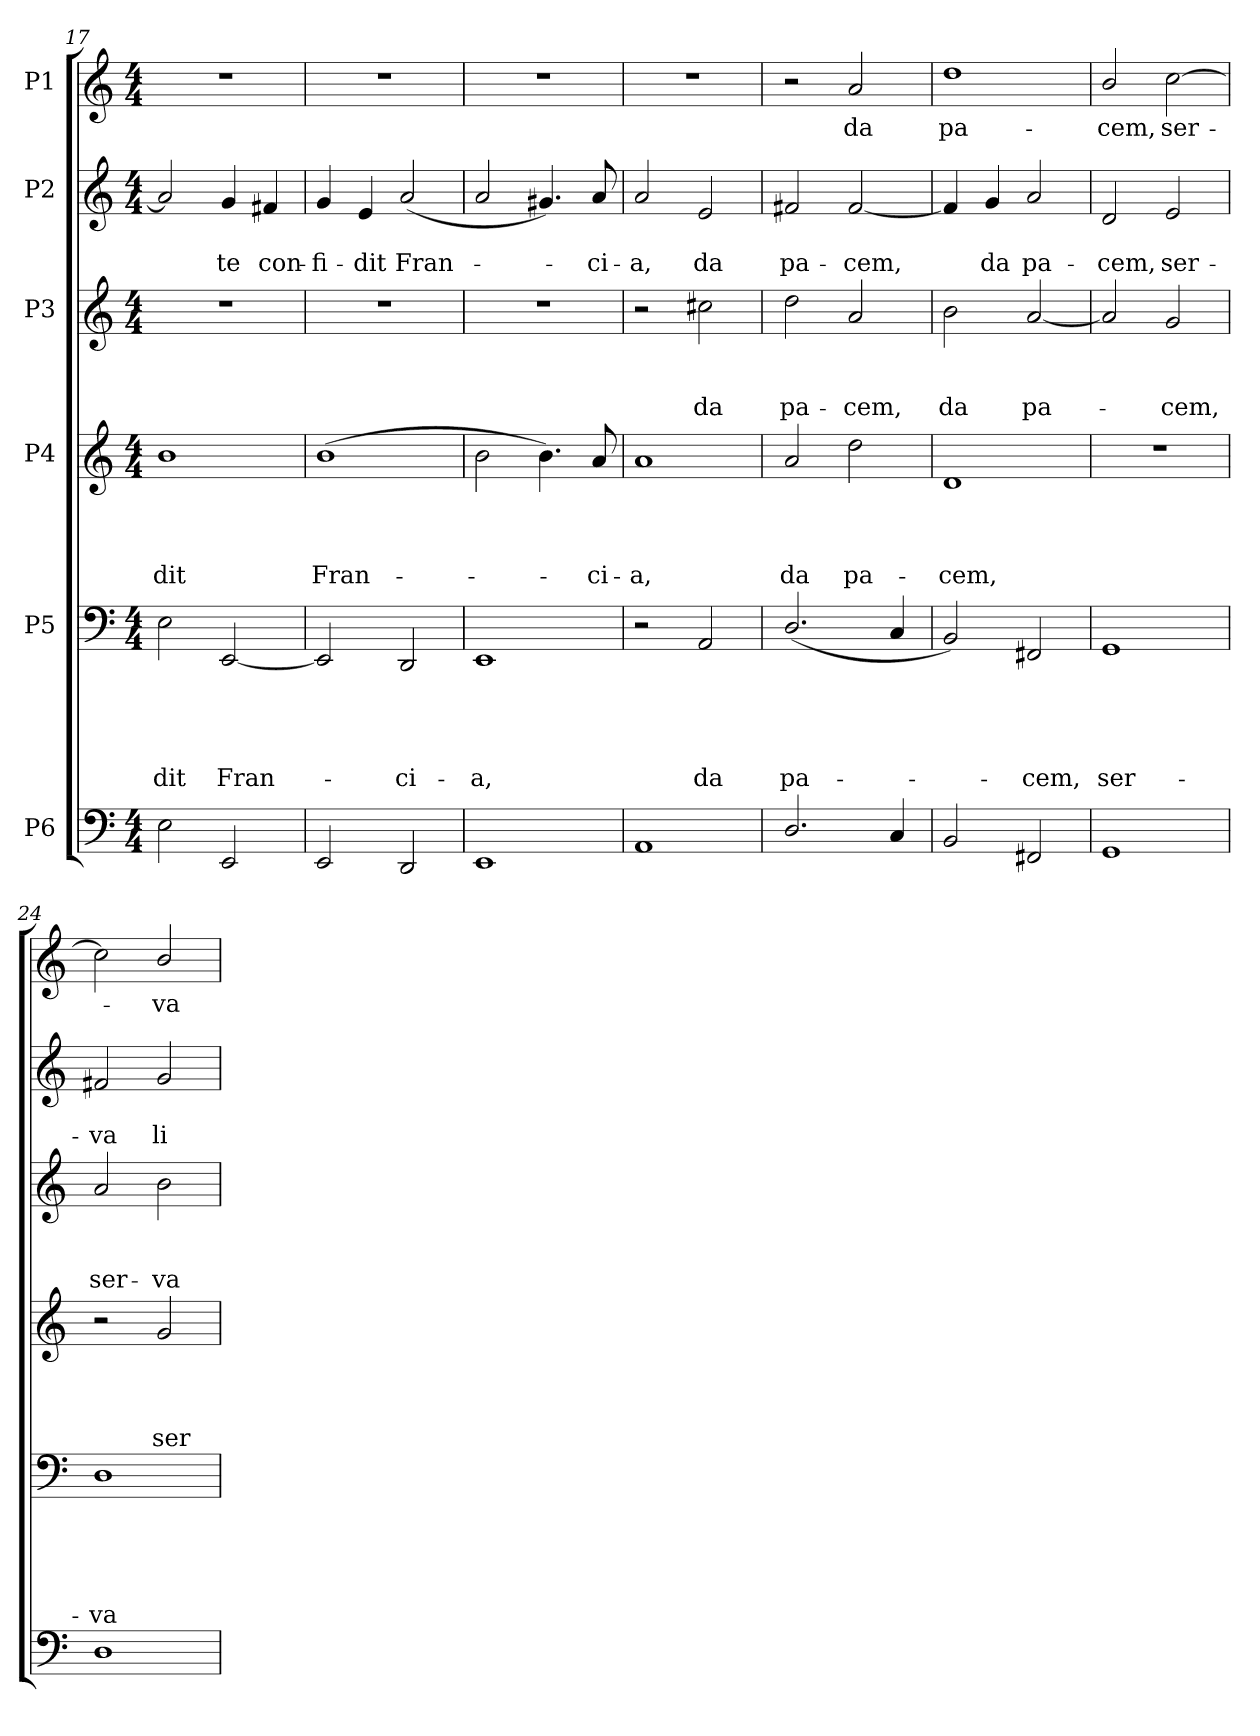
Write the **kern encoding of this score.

**kern	**kern	**text	**text	**text	**text	**text	**kern	**text	**text	**text	**text	**kern	**text	**text	**text	**kern	**text	**text	**kern	**text
*part6	*part5	*part5	*part5	*part5	*part5	*part5	*part4	*part4	*part4	*part4	*part4	*part3	*part3	*part3	*part3	*part2	*part2	*part2	*part1	*part1
*staff6	*staff5	*staff5	*staff5	*staff5	*staff5	*staff5	*staff4	*staff4	*staff4	*staff4	*staff4	*staff3	*staff3	*staff3	*staff3	*staff2	*staff2	*staff2	*staff1	*staff1
*I"P6	*I"P5	*	*	*	*	*	*I"P4	*	*	*	*	*I"P3	*	*	*	*I"P2	*	*	*I"P1	*
*clefF4	*clefF4	*	*	*	*	*	*clefG2	*	*	*	*	*clefG2	*	*	*	*clefG2	*	*	*clefG2	*
*	*	*	*	*	*	*	*ITrd7c12	*	*	*	*	*ITrd7c12	*	*	*	*	*	*	*	*
*k[]	*k[]	*	*	*	*	*	*k[]	*	*	*	*	*k[]	*	*	*	*k[]	*	*	*k[]	*
*C:	*C:	*	*	*	*	*	*C:	*	*	*	*	*C:	*	*	*	*C:	*	*	*C:	*
*M4/4	*M4/4	*	*	*	*	*	*M4/4	*	*	*	*	*M4/4	*	*	*	*M4/4	*	*	*M4/4	*
=17	=17	=17	=17	=17	=17	=17	=17	=17	=17	=17	=17	=17	=17	=17	=17	=17	=17	=17	=17	=17
!	!	!	!	!	!	!LO:LY:b	!	!	!	!	!LO:LY:b	!	!	!	!	!	!	!	!	!
2E\	2E\	.	.	.	.	-dit	1B	.	.	.	-dit	1r	.	.	.	2a/]	.	.	1r	.
!	!	!	!	!	!	!LO:LY:b	!	!	!	!	!	!	!	!	!	!	!	!LO:LY:b	!	!
2EE/	[<2EE/	.	.	.	.	Fran-	.	.	.	.	.	.	.	.	.	4g/	.	te	.	.
!	!	!	!	!	!	!	!	!	!	!	!	!	!	!	!	!	!	!LO:LY:b	!	!
.	.	.	.	.	.	.	.	.	.	.	.	.	.	.	.	4f#X/	.	con-	.	.
=18	=18	=18	=18	=18	=18	=18	=18	=18	=18	=18	=18	=18	=18	=18	=18	=18	=18	=18	=18	=18
!	!	!	!	!	!	!	!	!	!	!	!LO:LY:b	!	!	!	!	!	!	!LO:LY:b	!	!
2EE/	2EE/]	.	.	.	.	.	(>1B	.	.	.	Fran-	1r	.	.	.	4g/	.	-fi-	1r	.
!	!	!	!	!	!	!	!	!	!	!	!	!	!	!	!	!	!	!LO:LY:b	!	!
.	.	.	.	.	.	.	.	.	.	.	.	.	.	.	.	4e/	.	-dit	.	.
!	!	!	!	!	!	!LO:LY:b	!	!	!	!	!	!	!	!	!	!	!	!LO:LY:b	!	!
2DD/	2DD/	.	.	.	.	-ci-	.	.	.	.	.	.	.	.	.	(<2a/	.	Fran-	.	.
=19	=19	=19	=19	=19	=19	=19	=19	=19	=19	=19	=19	=19	=19	=19	=19	=19	=19	=19	=19	=19
!	!	!	!	!	!	!LO:LY:b	!	!	!	!	!	!	!	!	!	!	!	!	!	!
1EE	1EE	.	.	.	.	-a,	2B\	.	.	.	.	1r	.	.	.	2a/	.	.	1r	.
.	.	.	.	.	.	.	4.B\)	.	.	.	.	.	.	.	.	4.g#X/)	.	.	.	.
!	!	!	!	!	!	!	!	!	!	!	!LO:LY:b	!	!	!	!	!	!	!LO:LY:b	!	!
.	.	.	.	.	.	.	8A/	.	.	.	-ci-	.	.	.	.	8a/	.	-ci-	.	.
!!LO:PB:g=z
=20	=20	=20	=20	=20	=20	=20	=20	=20	=20	=20	=20	=20	=20	=20	=20	=20	=20	=20	=20	=20
!	!	!	!	!	!	!	!	!	!	!	!LO:LY:b	!	!	!	!	!	!	!LO:LY:b	!	!
1AA	2r	.	.	.	.	.	1A	.	.	.	-a,	2r	.	.	.	2a/	.	-a,	1r	.
!	!	!	!	!	!	!LO:LY:b	!	!	!	!	!	!	!	!	!LO:LY:b	!	!	!LO:LY:b	!	!
.	2AA/	.	.	.	.	da	.	.	.	.	.	2c#X\	.	.	da	2e/	.	da	.	.
=21	=21	=21	=21	=21	=21	=21	=21	=21	=21	=21	=21	=21	=21	=21	=21	=21	=21	=21	=21	=21
!	!	!	!	!	!	!LO:LY:b	!	!	!	!	!LO:LY:b	!	!	!	!LO:LY:b	!	!	!LO:LY:b	!	!
2.D/	(<2.D/	.	.	.	.	pa-	2A/	.	.	.	da	2d\	.	.	pa-	2f#X/	.	pa-	2r	.
!	!	!	!	!	!	!	!	!	!	!	!LO:LY:b	!	!	!	!LO:LY:b	!	!	!LO:LY:b	!	!LO:LY:b
.	.	.	.	.	.	.	2d\	.	.	.	pa-	2A/	.	.	-cem,	[<2f#/	.	-cem,	2a/	da
4C/	4C/	.	.	.	.	.	.	.	.	.	.	.	.	.	.	.	.	.	.	.
=22	=22	=22	=22	=22	=22	=22	=22	=22	=22	=22	=22	=22	=22	=22	=22	=22	=22	=22	=22	=22
!	!	!	!	!	!	!	!	!	!	!	!LO:LY:b	!	!	!	!LO:LY:b	!	!	!	!	!LO:LY:b
2BB/	2BB/)	.	.	.	.	.	1D	.	.	.	-cem,	2B\	.	.	da	4f#/]	.	.	1dd	pa-
!	!	!	!	!	!	!	!	!	!	!	!	!	!	!	!	!	!	!LO:LY:b	!	!
.	.	.	.	.	.	.	.	.	.	.	.	.	.	.	.	4g/	.	da	.	.
!	!	!	!	!	!	!LO:LY:b	!	!	!	!	!	!	!	!	!LO:LY:b	!	!	!LO:LY:b	!	!
2FF#X/	2FF#X/	.	.	.	.	-cem,	.	.	.	.	.	[<2A/	.	.	pa-	2a/	.	pa-	.	.
=23	=23	=23	=23	=23	=23	=23	=23	=23	=23	=23	=23	=23	=23	=23	=23	=23	=23	=23	=23	=23
!	!	!	!	!	!	!LO:LY:b	!	!	!	!	!	!	!	!	!	!	!	!LO:LY:b	!	!LO:LY:b
1GG	1GG	.	.	.	.	ser-	1r	.	.	.	.	2A/]	.	.	.	2d/	.	-cem,	2b/	-cem,
!	!	!	!	!	!	!	!	!	!	!	!	!	!	!	!LO:LY:b	!	!	!LO:LY:b	!	!LO:LY:b
.	.	.	.	.	.	.	.	.	.	.	.	2G/	.	.	-cem,	2e/	.	ser-	[>2cc\	ser-
=24	=24	=24	=24	=24	=24	=24	=24	=24	=24	=24	=24	=24	=24	=24	=24	=24	=24	=24	=24	=24
!	!	!	!	!	!	!LO:LY:b	!	!	!	!	!	!	!	!	!LO:LY:b	!	!	!LO:LY:b	!	!
1D	1D	.	.	.	.	-va	2r	.	.	.	.	2A/	.	.	ser-	2f#X/	.	-va	2cc\]	.
!	!	!	!	!	!	!	!	!	!	!	!LO:LY:b	!	!	!	!LO:LY:b	!	!	!LO:LY:b	!	!LO:LY:b
.	.	.	.	.	.	.	2G/	.	.	.	ser-	2B\	.	.	-va	2g/	.	li-	2b/	-va
=	=	=	=	=	=	=	=	=	=	=	=	=	=	=	=	=	=	=	=	=
*-	*-	*-	*-	*-	*-	*-	*-	*-	*-	*-	*-	*-	*-	*-	*-	*-	*-	*-	*-	*-
